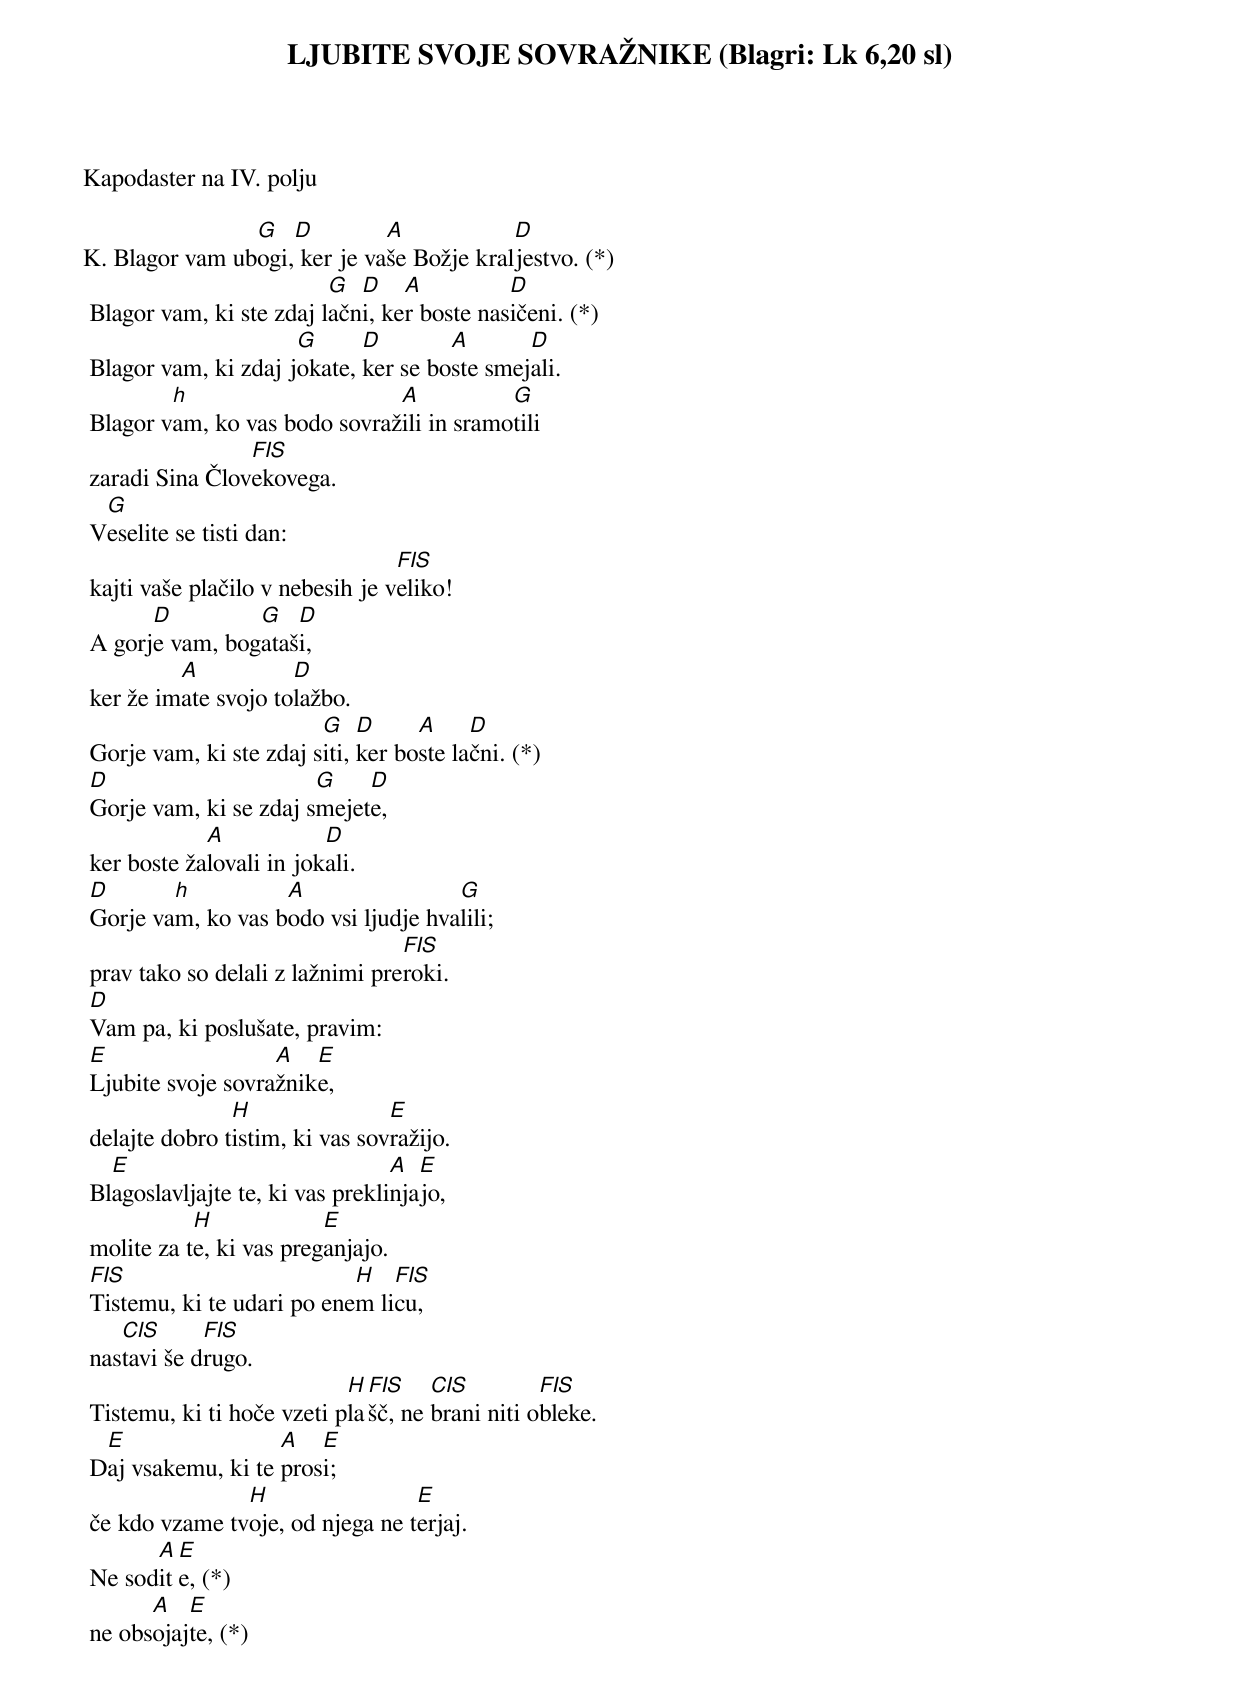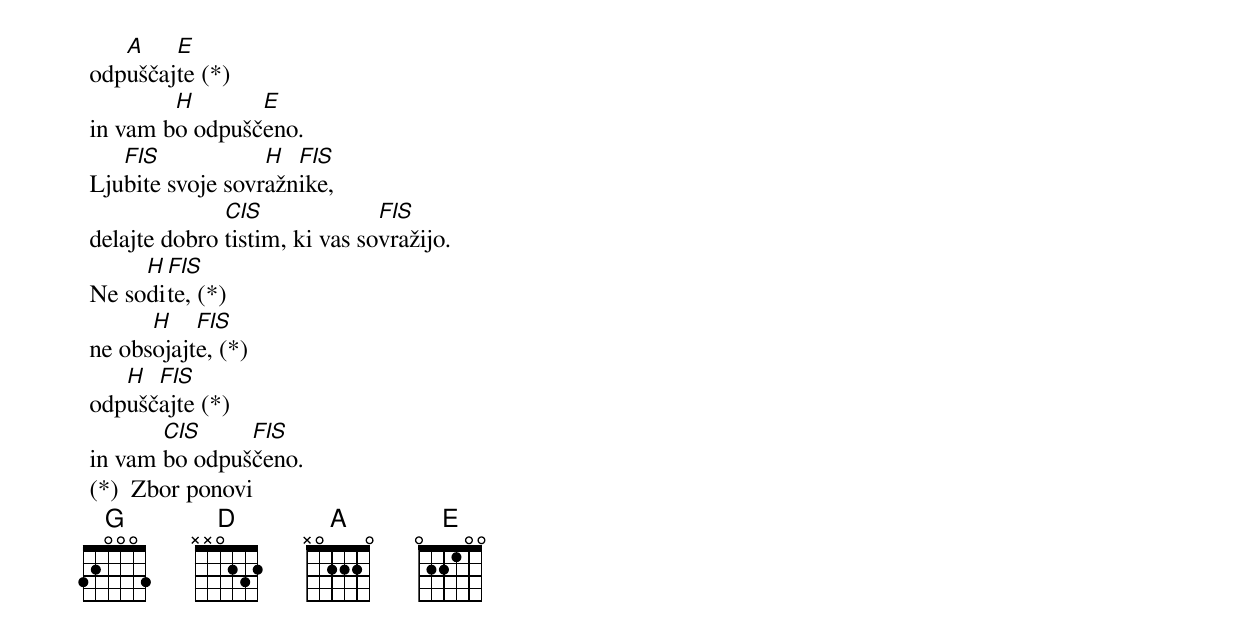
{title: LJUBITE SVOJE SOVRAŽNIKE (Blagri: Lk 6,20 sl)}

Kapodaster na IV. polju

K.	Blagor vam ub[G]ogi,[D] ker je va[A]še Božje kral[D]jestvo. (*)
	Blagor vam, ki ste zdaj l[G]ačn[D]i, ke[A]r boste nas[D]ičeni. (*)
	Blagor vam, ki zdaj j[G]okate, [D]ker se bo[A]ste smej[D]ali.
	Blagor v[h]am, ko vas bodo sovraž[A]ili in sramo[G]tili
	zaradi Sina Člov[FIS]ekovega.
	V[G]eselite se tisti dan:
	kajti vaše plačilo v nebesih je v[FIS]eliko!
	A gorj[D]e vam, bog[G]ataš[D]i,
	ker že im[A]ate svojo to[D]lažbo.
	Gorje vam, ki ste zdaj s[G]iti, [D]ker bo[A]ste la[D]čni. (*)
	[D]Gorje vam, ki se zdaj s[G]mejet[D]e,
	ker boste ža[A]lovali in jok[D]ali.
	[D]Gorje va[h]m, ko vas b[A]odo vsi ljudje hva[G]lili;
	prav tako so delali z lažnimi pre[FIS]roki.
	[D]Vam pa, ki poslušate, pravim:
	[E]Ljubite svoje sovra[A]žnik[E]e,
	delajte dobro t[H]istim, ki vas sov[E]ražijo.
	Bl[E]agoslavljajte te, ki vas prekli[A]nja[E]jo,
	molite za t[H]e, ki vas preg[E]anjajo.
	[FIS]Tistemu, ki te udari po ene[H]m li[FIS]cu,
	nas[CIS]tavi še d[FIS]rugo.
	Tistemu, ki ti hoče vzeti p[H]la[FIS]šč, ne [CIS]brani niti o[FIS]bleke.
	D[E]aj vsakemu, ki te [A]pros[E]i;
	če kdo vzame tv[H]oje, od njega ne t[E]erjaj.
	Ne sod[A]it[E]e, (*)
	ne obs[A]ojaj[E]te, (*)
	odp[A]uščaj[E]te (*)
	in vam b[H]o odpušč[E]eno.
	Lju[FIS]bite svoje sovr[H]ažn[FIS]ike,
	delajte dobro [CIS]tistim, ki vas so[FIS]vražijo.
	Ne so[H]di[FIS]te, (*)
	ne obs[H]ojajt[FIS]e, (*)
	odp[H]ušč[FIS]ajte (*)
	in vam [CIS]bo odpuš[FIS]čeno.
	(*)  Zbor ponovi
